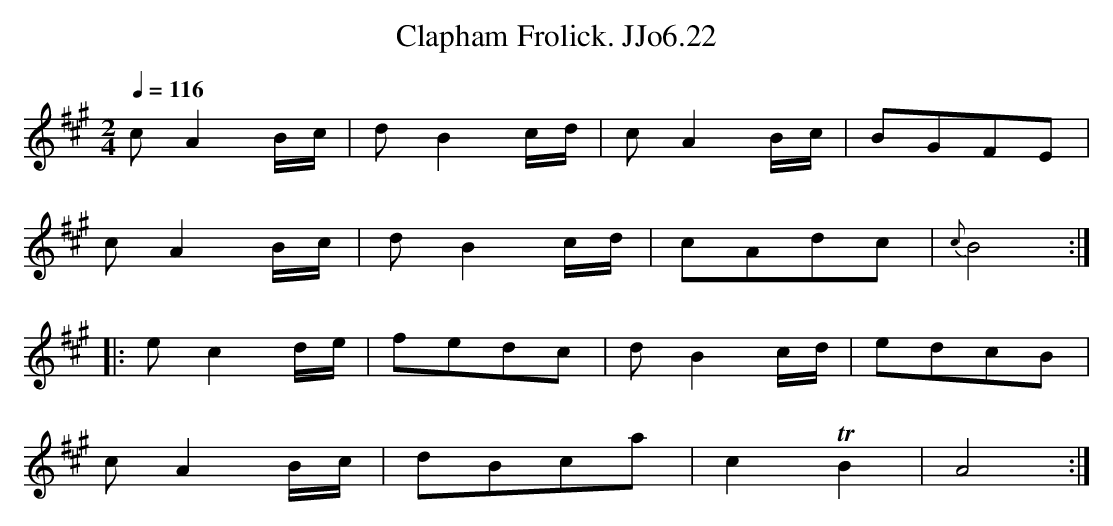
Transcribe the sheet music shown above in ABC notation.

X:1
T:Clapham Frolick. JJo6.22
M:2/4
L:1/8
Q:1/4=116
K:A
cA2B/c/|dB2c/d/|cA2B/c/|BGFE|
cA2B/c/|dB2c/d/|cAdc|{c}B4:|
|:ec2d/e/|fedc|dB2c/d/|edcB|
cA2B/c/|dBca|c2TB2|A4:|
